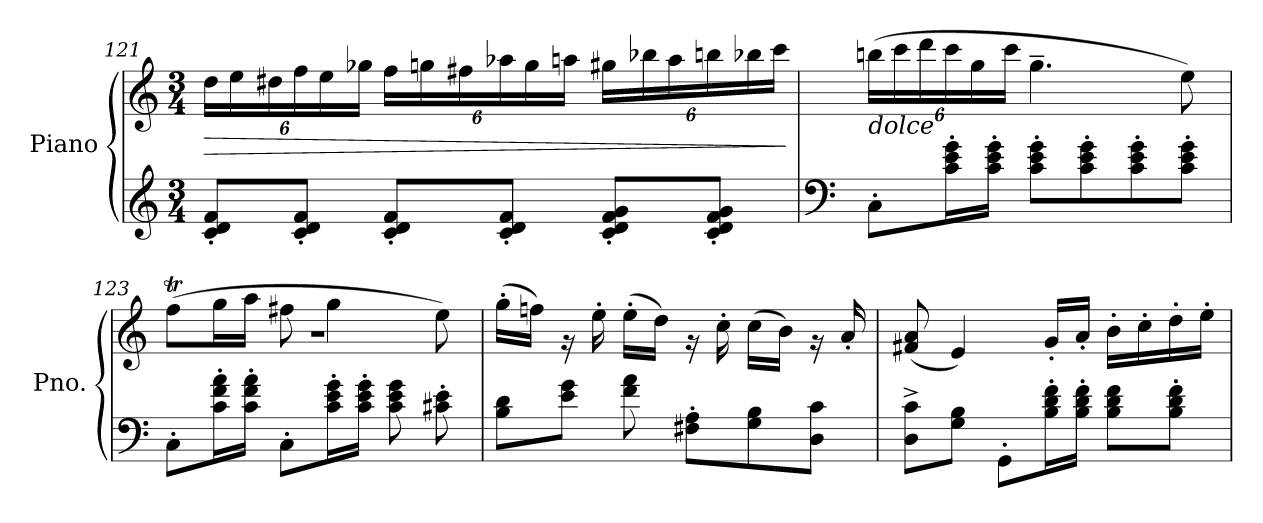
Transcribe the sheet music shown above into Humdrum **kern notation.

**kern	**kern	**dynam
*part1	*part1	*part1
*staff2	*staff1	*staff1/2
*I"Piano	*	*
*I'Pno.	*	*
*clefG2	*clefG2	*
*k[]	*k[]	*
*M3/4	*M3/4	*
*	*Xbrackettup	*
=121	=121	=121
!	!	!LO:HP:b
8c/' 8d/' 8f/'L	24dd\LL	>
.	24ee\	.
.	24dd#X\	.
8c/' 8d/' 8f/'J	24ff\	.
.	24ee\	.
.	24gg-X\JJ	.
8c/' 8d/' 8f/'L	24ff\LL	.
.	24ggn\	.
.	24ff#X\	.
8c/' 8d/' 8f/'J	24aa-X\	.
.	24gg\	.
.	24aan\JJ	.
8c/' 8d/' 8f/' 8g/'L	24gg#X\LL	.
.	24bb-X\	.
.	24aa\	.
8c/' 8d/' 8f/' 8g/'J	24bbn\	.
.	24bb-X\	.
.	24ccc\JJ	.
.	.	]
!!LO:LB:g=z
=122	=122	=122
*clefF4	*	*
!	!LO:TX:b:i:t=dolce	!
8C'\L	(>24bbn\LL	.
.	24ccc\	.
.	24ddd\	.
16c\' 16e\' 16g\'L	24ccc\	.
.	24gg\	.
16c\' 16e\' 16g\'JJ	.	.
.	24ccc\JJ	.
8c\' 8e\' 8g\'L	4.gg~\	.
8c\' 8e\' 8g\'	.	.
8c\' 8e\' 8g\'	.	.
8c\' 8e\' 8g\'J	8ee\)	.
=123	=123	=123
*	*^	*
8C'\L	(>8ffT\L	2.r	.
16c\' 16f\' 16a\'L	16gg\L	.	.
16c\' 16f\' 16a\'JJ	16aa\JJ	.	.
8C'\L	8ff#X\	.	.
16c\' 16e\' 16g\'L	4gg\	.	.
16c\' 16e\' 16g\'JJ	.	.	.
8c\ 8e\ 8g\	.	.	.
8c#X\' 8e\'	8ee\)	.	.
*	*v	*v	*
=124	=124	=124
8B\ 8d\L	(>16gg'\LL	.
.	16ffn\JJ)	.
8e\ 8g\J	16rg	.
.	16ee'\	.
8f\ 8a\	(>16ee'\LL	.
.	16dd\JJ)	.
8F#X\' 8A\'L	16rg	.
.	16cc'\	.
8G\ 8B\	(>16cc\LL	.
.	16b\JJ)	.
8D\ 8c\J	16rg	.
.	16a'/	.
=125	=125	=125
8D\^ 8c\^L	(<8f#X/ 8a/	.
8G\ 8B\J	4e/)	.
8GG'\L	.	.
16B\' 16d\' 16f\'L	16g'/LL	.
16B\' 16d\' 16f\'JJ	16a'/JJ	.
8B\ 8d\ 8f\L	16b'\LL	.
.	16cc'\	.
8B\' 8d\' 8f\'J	16dd'\	.
.	16ee'\JJ	.
=	=	=
*-	*-	*-
